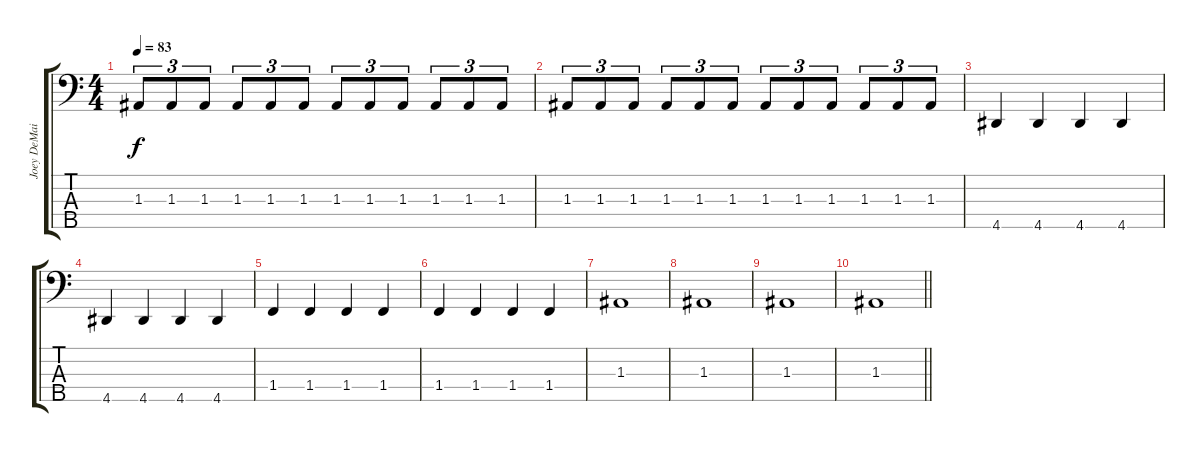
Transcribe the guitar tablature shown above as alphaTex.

\track ("Joey DeMaio" "Joey DeMai") {instrument electricbasspick}
\staff {score tabs}
\tuning (G2 D2 A1 E1 B0) {hide}
\ts (4 4)
\tempo 83
\clef f4
\ks c
1.3.8{tu (3 2) dy f} 1.3.8{tu (3 2)} 1.3.8{tu (3 2)} 1.3.8{tu (3 2)} 1.3.8{tu (3 2)} 1.3.8{tu (3 2)} 1.3.8{tu (3 2)} 1.3.8{tu (3 2)} 1.3.8{tu (3 2)} 1.3.8{tu (3 2)} 1.3.8{tu (3 2)} 1.3.8{tu (3 2)} |
1.3.8{tu (3 2)} 1.3.8{tu (3 2)} 1.3.8{tu (3 2)} 1.3.8{tu (3 2)} 1.3.8{tu (3 2)} 1.3.8{tu (3 2)} 1.3.8{tu (3 2)} 1.3.8{tu (3 2)} 1.3.8{tu (3 2)} 1.3.8{tu (3 2)} 1.3.8{tu (3 2)} 1.3.8{tu (3 2)} |
4.5.4 4.5.4 4.5.4 4.5.4 |
4.5.4 4.5.4 4.5.4 4.5.4 |
1.4.4 1.4.4 1.4.4 1.4.4 |
1.4.4 1.4.4 1.4.4 1.4.4 |
1.3.1 |
1.3.1 |
1.3.1 |
\barLineRight lightlight
1.3.1
